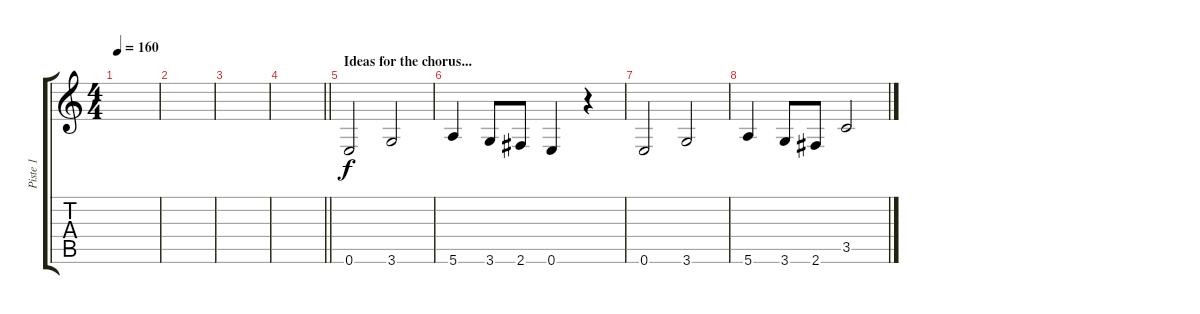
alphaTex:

\track ("Piste 1" "Piste 1") {instrument distortionguitar}
\staff {score tabs}
\tuning (E4 B3 G3 D3 A2 E2) {hide}
\ts (4 4)
\tempo 160
\clef g2
\ks c
|
|
|
\barLineRight lightlight
|
\section ("" "Ideas for the chorus...")
0.6.2 3.6.2 |
5.6.4 3.6.8 2.6.8 0.6.4 r.4 |
0.6.2 3.6.2 |
5.6.4 3.6.8 2.6.8 3.5.2
